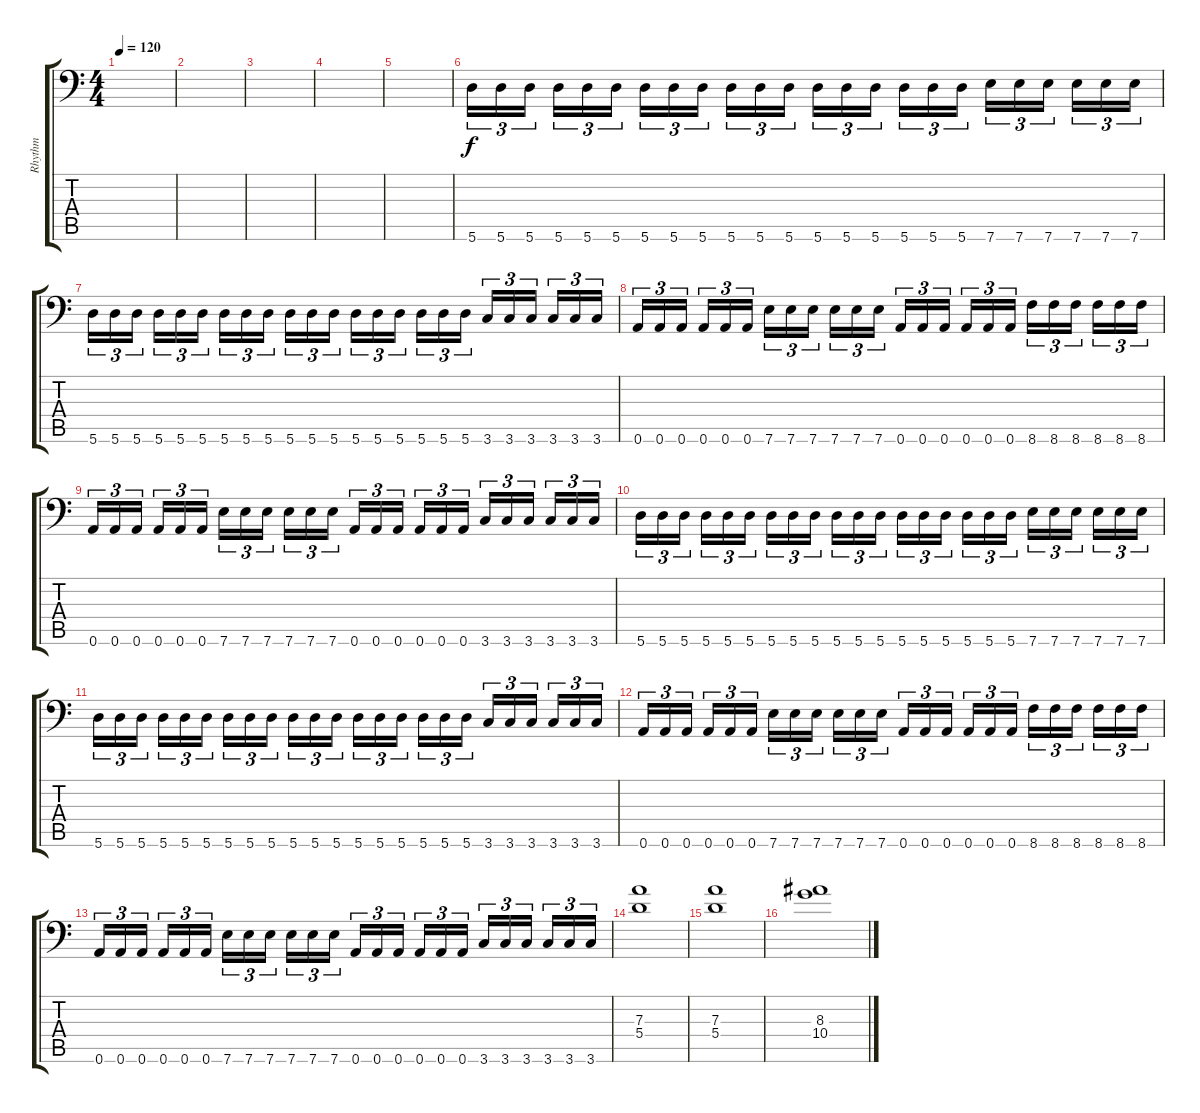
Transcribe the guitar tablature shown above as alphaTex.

\track ("Rhythm" "Rhythm") {instrument distortionguitar}
\staff {score tabs}
\tuning (B3 Gb3 D3 A2 E2 A1) {hide}
\ts (4 4)
\tempo 120
\clef f4
\ks c
|
|
|
|
|
5.6.16{tu (3 2) volume 13} 5.6.16{tu (3 2)} 5.6.16{tu (3 2) beam splitsecondary} 5.6.16{tu (3 2)} 5.6.16{tu (3 2)} 5.6.16{tu (3 2)} 5.6.16{tu (3 2)} 5.6.16{tu (3 2)} 5.6.16{tu (3 2) beam splitsecondary} 5.6.16{tu (3 2)} 5.6.16{tu (3 2)} 5.6.16{tu (3 2)} 5.6.16{tu (3 2)} 5.6.16{tu (3 2)} 5.6.16{tu (3 2) beam splitsecondary} 5.6.16{tu (3 2)} 5.6.16{tu (3 2)} 5.6.16{tu (3 2)} 7.6.16{tu (3 2)} 7.6.16{tu (3 2)} 7.6.16{tu (3 2) beam splitsecondary} 7.6.16{tu (3 2)} 7.6.16{tu (3 2)} 7.6.16{tu (3 2)} |
5.6.16{tu (3 2)} 5.6.16{tu (3 2)} 5.6.16{tu (3 2) beam splitsecondary} 5.6.16{tu (3 2)} 5.6.16{tu (3 2)} 5.6.16{tu (3 2)} 5.6.16{tu (3 2)} 5.6.16{tu (3 2)} 5.6.16{tu (3 2) beam splitsecondary} 5.6.16{tu (3 2)} 5.6.16{tu (3 2)} 5.6.16{tu (3 2)} 5.6.16{tu (3 2)} 5.6.16{tu (3 2)} 5.6.16{tu (3 2) beam splitsecondary} 5.6.16{tu (3 2)} 5.6.16{tu (3 2)} 5.6.16{tu (3 2)} 3.6.16{tu (3 2)} 3.6.16{tu (3 2)} 3.6.16{tu (3 2) beam splitsecondary} 3.6.16{tu (3 2)} 3.6.16{tu (3 2)} 3.6.16{tu (3 2)} |
0.6.16{tu (3 2)} 0.6.16{tu (3 2)} 0.6.16{tu (3 2) beam splitsecondary} 0.6.16{tu (3 2)} 0.6.16{tu (3 2)} 0.6.16{tu (3 2)} 7.6.16{tu (3 2)} 7.6.16{tu (3 2)} 7.6.16{tu (3 2) beam splitsecondary} 7.6.16{tu (3 2)} 7.6.16{tu (3 2)} 7.6.16{tu (3 2)} 0.6.16{tu (3 2)} 0.6.16{tu (3 2)} 0.6.16{tu (3 2) beam splitsecondary} 0.6.16{tu (3 2)} 0.6.16{tu (3 2)} 0.6.16{tu (3 2)} 8.6.16{tu (3 2)} 8.6.16{tu (3 2)} 8.6.16{tu (3 2) beam splitsecondary} 8.6.16{tu (3 2)} 8.6.16{tu (3 2)} 8.6.16{tu (3 2)} |
0.6.16{tu (3 2)} 0.6.16{tu (3 2)} 0.6.16{tu (3 2) beam splitsecondary} 0.6.16{tu (3 2)} 0.6.16{tu (3 2)} 0.6.16{tu (3 2)} 7.6.16{tu (3 2)} 7.6.16{tu (3 2)} 7.6.16{tu (3 2) beam splitsecondary} 7.6.16{tu (3 2)} 7.6.16{tu (3 2)} 7.6.16{tu (3 2)} 0.6.16{tu (3 2)} 0.6.16{tu (3 2)} 0.6.16{tu (3 2) beam splitsecondary} 0.6.16{tu (3 2)} 0.6.16{tu (3 2)} 0.6.16{tu (3 2)} 3.6.16{tu (3 2)} 3.6.16{tu (3 2)} 3.6.16{tu (3 2) beam splitsecondary} 3.6.16{tu (3 2)} 3.6.16{tu (3 2)} 3.6.16{tu (3 2)} |
5.6.16{tu (3 2)} 5.6.16{tu (3 2)} 5.6.16{tu (3 2) beam splitsecondary} 5.6.16{tu (3 2)} 5.6.16{tu (3 2)} 5.6.16{tu (3 2)} 5.6.16{tu (3 2)} 5.6.16{tu (3 2)} 5.6.16{tu (3 2) beam splitsecondary} 5.6.16{tu (3 2)} 5.6.16{tu (3 2)} 5.6.16{tu (3 2)} 5.6.16{tu (3 2)} 5.6.16{tu (3 2)} 5.6.16{tu (3 2) beam splitsecondary} 5.6.16{tu (3 2)} 5.6.16{tu (3 2)} 5.6.16{tu (3 2)} 7.6.16{tu (3 2)} 7.6.16{tu (3 2)} 7.6.16{tu (3 2) beam splitsecondary} 7.6.16{tu (3 2)} 7.6.16{tu (3 2)} 7.6.16{tu (3 2)} |
5.6.16{tu (3 2)} 5.6.16{tu (3 2)} 5.6.16{tu (3 2) beam splitsecondary} 5.6.16{tu (3 2)} 5.6.16{tu (3 2)} 5.6.16{tu (3 2)} 5.6.16{tu (3 2)} 5.6.16{tu (3 2)} 5.6.16{tu (3 2) beam splitsecondary} 5.6.16{tu (3 2)} 5.6.16{tu (3 2)} 5.6.16{tu (3 2)} 5.6.16{tu (3 2)} 5.6.16{tu (3 2)} 5.6.16{tu (3 2) beam splitsecondary} 5.6.16{tu (3 2)} 5.6.16{tu (3 2)} 5.6.16{tu (3 2)} 3.6.16{tu (3 2)} 3.6.16{tu (3 2)} 3.6.16{tu (3 2) beam splitsecondary} 3.6.16{tu (3 2)} 3.6.16{tu (3 2)} 3.6.16{tu (3 2)} |
0.6.16{tu (3 2)} 0.6.16{tu (3 2)} 0.6.16{tu (3 2) beam splitsecondary} 0.6.16{tu (3 2)} 0.6.16{tu (3 2)} 0.6.16{tu (3 2)} 7.6.16{tu (3 2)} 7.6.16{tu (3 2)} 7.6.16{tu (3 2) beam splitsecondary} 7.6.16{tu (3 2)} 7.6.16{tu (3 2)} 7.6.16{tu (3 2)} 0.6.16{tu (3 2)} 0.6.16{tu (3 2)} 0.6.16{tu (3 2) beam splitsecondary} 0.6.16{tu (3 2)} 0.6.16{tu (3 2)} 0.6.16{tu (3 2)} 8.6.16{tu (3 2)} 8.6.16{tu (3 2)} 8.6.16{tu (3 2) beam splitsecondary} 8.6.16{tu (3 2)} 8.6.16{tu (3 2)} 8.6.16{tu (3 2)} |
0.6.16{tu (3 2)} 0.6.16{tu (3 2)} 0.6.16{tu (3 2) beam splitsecondary} 0.6.16{tu (3 2)} 0.6.16{tu (3 2)} 0.6.16{tu (3 2)} 7.6.16{tu (3 2)} 7.6.16{tu (3 2)} 7.6.16{tu (3 2) beam splitsecondary} 7.6.16{tu (3 2)} 7.6.16{tu (3 2)} 7.6.16{tu (3 2)} 0.6.16{tu (3 2)} 0.6.16{tu (3 2)} 0.6.16{tu (3 2) beam splitsecondary} 0.6.16{tu (3 2)} 0.6.16{tu (3 2)} 0.6.16{tu (3 2)} 3.6.16{tu (3 2)} 3.6.16{tu (3 2)} 3.6.16{tu (3 2) beam splitsecondary} 3.6.16{tu (3 2)} 3.6.16{tu (3 2)} 3.6.16{tu (3 2)} |
(7.3 5.4).1 |
(7.3 5.4).1 |
(8.3 10.4).1
